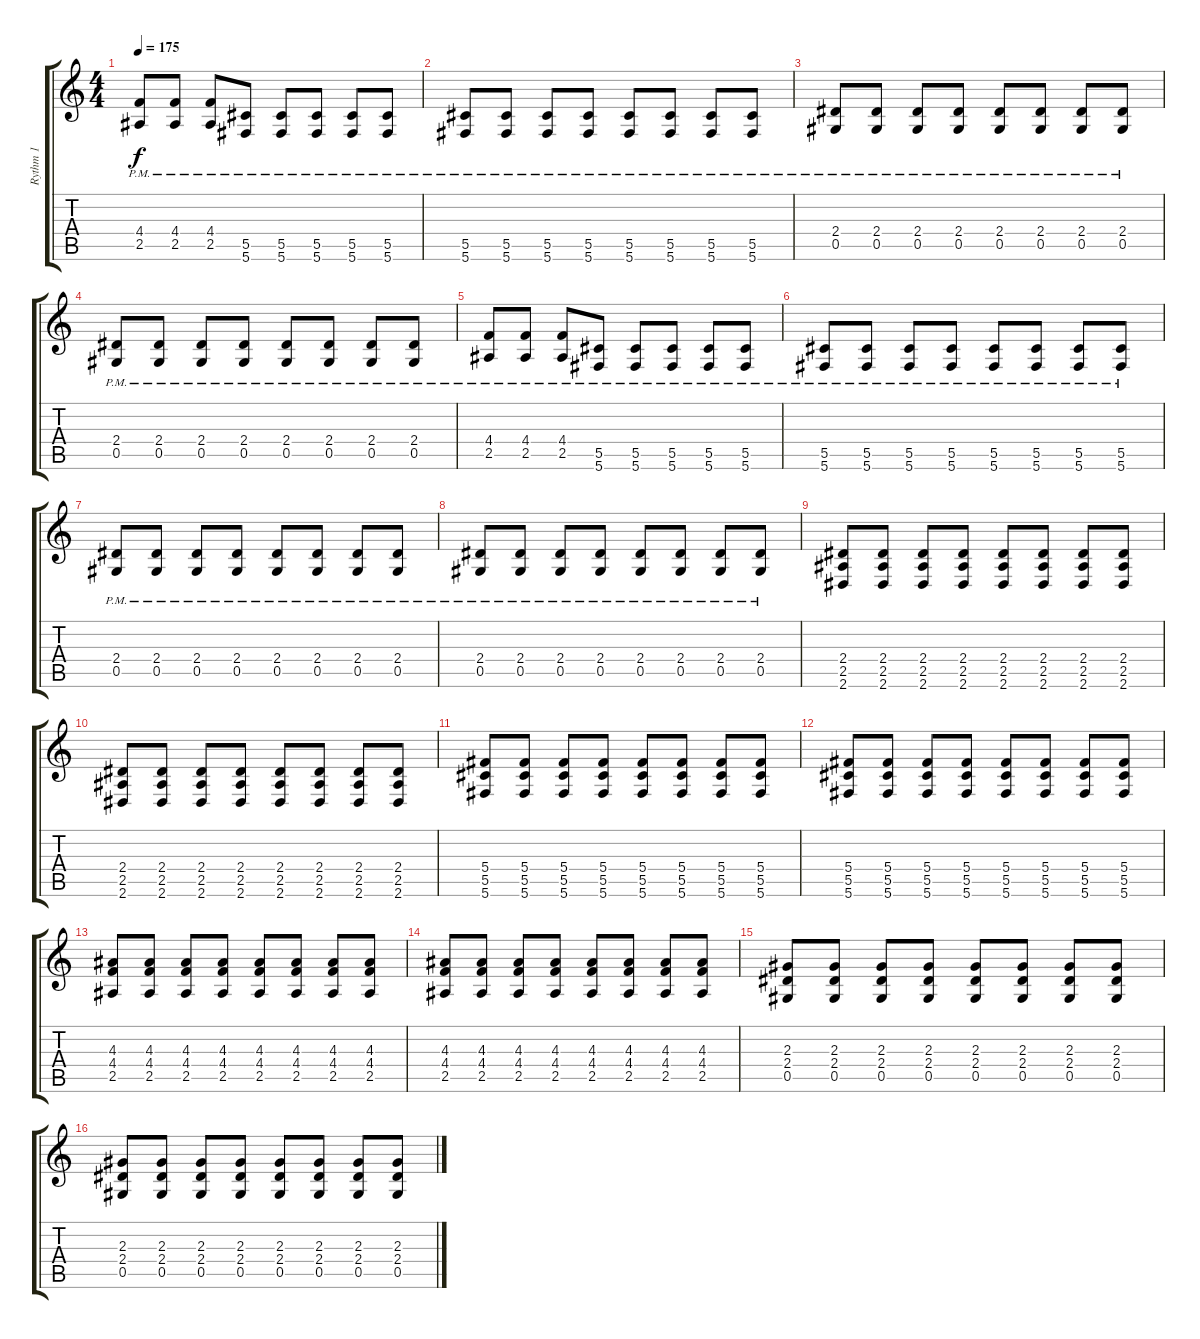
\track ("Rythm 1" "Rythm 1") {instrument distortionguitar}
\staff {score tabs}
\tuning (Eb4 Bb3 Gb3 Db3 Ab2 Db2) {hide}
\ts (4 4)
\tempo 175
\clef g2
\ks c
(4.4{pm} 2.5{pm}).8{dy f} (4.4{pm} 2.5{pm}).8 (4.4{pm} 2.5{pm}).8 (5.5{pm} 5.6{pm}).8 (5.5{pm} 5.6{pm}).8 (5.5{pm} 5.6{pm}).8 (5.5{pm} 5.6{pm}).8 (5.5{pm} 5.6{pm}).8 |
(5.5{pm} 5.6{pm}).8 (5.5{pm} 5.6{pm}).8 (5.5{pm} 5.6{pm}).8 (5.5{pm} 5.6{pm}).8 (5.5{pm} 5.6{pm}).8 (5.5{pm} 5.6{pm}).8 (5.5{pm} 5.6{pm}).8 (5.5{pm} 5.6{pm}).8 |
(2.4{pm} 0.5{pm}).8 (2.4{pm} 0.5{pm}).8 (2.4{pm} 0.5{pm}).8 (2.4{pm} 0.5{pm}).8 (2.4{pm} 0.5{pm}).8 (2.4{pm} 0.5{pm}).8 (2.4{pm} 0.5{pm}).8 (2.4{pm} 0.5{pm}).8 |
(2.4{pm} 0.5{pm}).8 (2.4{pm} 0.5{pm}).8 (2.4{pm} 0.5{pm}).8 (2.4{pm} 0.5{pm}).8 (2.4{pm} 0.5{pm}).8 (2.4{pm} 0.5{pm}).8 (2.4{pm} 0.5{pm}).8 (2.4{pm} 0.5{pm}).8 |
(4.4{pm} 2.5{pm}).8 (4.4{pm} 2.5{pm}).8 (4.4{pm} 2.5{pm}).8 (5.5{pm} 5.6{pm}).8 (5.5{pm} 5.6{pm}).8 (5.5{pm} 5.6{pm}).8 (5.5{pm} 5.6{pm}).8 (5.5{pm} 5.6{pm}).8 |
(5.5{pm} 5.6{pm}).8 (5.5{pm} 5.6{pm}).8 (5.5{pm} 5.6{pm}).8 (5.5{pm} 5.6{pm}).8 (5.5{pm} 5.6{pm}).8 (5.5{pm} 5.6{pm}).8 (5.5{pm} 5.6{pm}).8 (5.5{pm} 5.6{pm}).8 |
(2.4{pm} 0.5{pm}).8 (2.4{pm} 0.5{pm}).8 (2.4{pm} 0.5{pm}).8 (2.4{pm} 0.5{pm}).8 (2.4{pm} 0.5{pm}).8 (2.4{pm} 0.5{pm}).8 (2.4{pm} 0.5{pm}).8 (2.4{pm} 0.5{pm}).8 |
(2.4{pm} 0.5{pm}).8 (2.4{pm} 0.5{pm}).8 (2.4{pm} 0.5{pm}).8 (2.4{pm} 0.5{pm}).8 (2.4{pm} 0.5{pm}).8 (2.4{pm} 0.5{pm}).8 (2.4{pm} 0.5{pm}).8 (2.4{pm} 0.5{pm}).8 |
(2.4 2.5 2.6).8 (2.4 2.5 2.6).8 (2.4 2.5 2.6).8 (2.4 2.5 2.6).8 (2.4 2.5 2.6).8 (2.4 2.5 2.6).8 (2.4 2.5 2.6).8 (2.4 2.5 2.6).8 |
(2.4 2.5 2.6).8 (2.4 2.5 2.6).8 (2.4 2.5 2.6).8 (2.4 2.5 2.6).8 (2.4 2.5 2.6).8 (2.4 2.5 2.6).8 (2.4 2.5 2.6).8 (2.4 2.5 2.6).8 |
(5.4 5.5 5.6).8 (5.4 5.5 5.6).8 (5.4 5.5 5.6).8 (5.4 5.5 5.6).8 (5.4 5.5 5.6).8 (5.4 5.5 5.6).8 (5.4 5.5 5.6).8 (5.4 5.5 5.6).8 |
(5.4 5.5 5.6).8 (5.4 5.5 5.6).8 (5.4 5.5 5.6).8 (5.4 5.5 5.6).8 (5.4 5.5 5.6).8 (5.4 5.5 5.6).8 (5.4 5.5 5.6).8 (5.4 5.5 5.6).8 |
(4.3 4.4 2.5).8 (4.3 4.4 2.5).8 (4.3 4.4 2.5).8 (4.3 4.4 2.5).8 (4.3 4.4 2.5).8 (4.3 4.4 2.5).8 (4.3 4.4 2.5).8 (4.3 4.4 2.5).8 |
(4.3 4.4 2.5).8 (4.3 4.4 2.5).8 (4.3 4.4 2.5).8 (4.3 4.4 2.5).8 (4.3 4.4 2.5).8 (4.3 4.4 2.5).8 (4.3 4.4 2.5).8 (4.3 4.4 2.5).8 |
(2.3 2.4 0.5).8 (2.3 2.4 0.5).8 (2.3 2.4 0.5).8 (2.3 2.4 0.5).8 (2.3 2.4 0.5).8 (2.3 2.4 0.5).8 (2.3 2.4 0.5).8 (2.3 2.4 0.5).8 |
(2.3 2.4 0.5).8 (2.3 2.4 0.5).8 (2.3 2.4 0.5).8 (2.3 2.4 0.5).8 (2.3 2.4 0.5).8 (2.3 2.4 0.5).8 (2.3 2.4 0.5).8 (2.3 2.4 0.5).8
